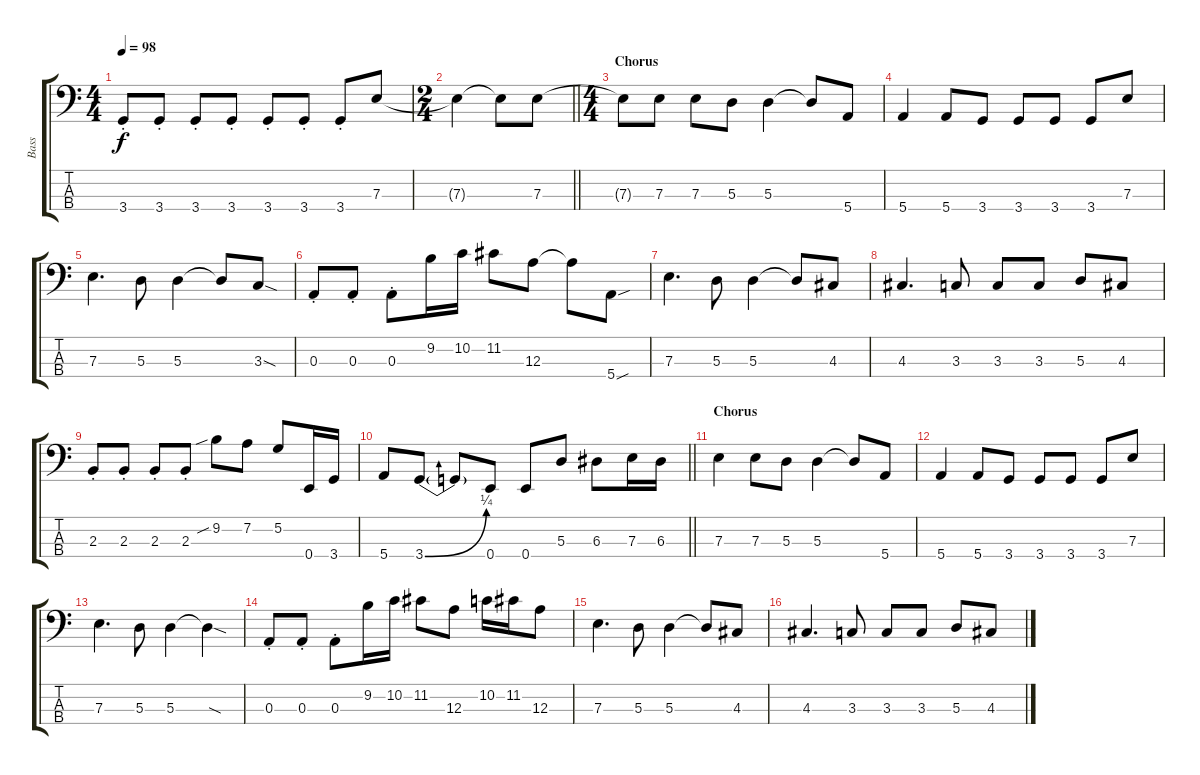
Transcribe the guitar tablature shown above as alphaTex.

\track ("Bass" "Bass") {instrument electricbassfinger}
\staff {score tabs}
\tuning (G2 D2 A1 E1) {hide}
\ts (4 4)
\tempo 98
\clef f4
\ks c
3.4{st}.8{dy f} 3.4{st}.8 3.4{st}.8 3.4{st}.8 3.4{st}.8 3.4{st}.8 3.4{st}.8 7.3.8 |
\ts (2 4)
\barLineRight lightlight
7.3{t}.4 7.3{t}.8 7.3.8 |
\ts (4 4)
\section ("" "Chorus")
7.3{t}.8 7.3.8 7.3.8 5.3.8 5.3.4 5.3{t}.8 5.4.8 |
5.4.4 5.4.8 3.4.8 3.4.8 3.4.8 3.4.8 7.3.8 |
7.3.4{d} 5.3.8 5.3.4 5.3{t}.8 3.3{sod}.8 |
0.3{st}.8 0.3{st}.8 0.3{st}.8 9.2.16 10.2.16 11.2.8 12.3.8 12.3{t}.8 5.4{sou}.8 |
7.3.4{d} 5.3.8 5.3.4 5.3{t}.8 4.3.8 |
4.3.4{d} 3.3.8 3.3.8 3.3.8 5.3.8 4.3.8 |
2.3{st}.8 2.3{st}.8 2.3{st}.8 2.3{st}.8 9.2{sib}.8 7.2.8 5.2.8 0.4.16 3.4.16 |
\barLineRight lightlight
5.4.8 3.4{be (bend 0 0 60 1)}.8 3.4{t}.8 0.4.8 0.4.8 5.3.8 6.3.8 7.3.16 6.3.16 |
\section ("" "Chorus")
7.3.4 7.3.8 5.3.8 5.3.4 5.3{t}.8 5.4.8 |
5.4.4 5.4.8 3.4.8 3.4.8 3.4.8 3.4.8 7.3.8 |
7.3.4{d} 5.3.8 5.3.4 5.3{sod t}.4 |
0.3{st}.8 0.3{st}.8 0.3{st}.8 9.2.16 10.2.16 11.2.8 12.3.8 10.2.16 11.2.16 12.3.8 |
7.3.4{d} 5.3.8 5.3.4 5.3{t}.8 4.3.8 |
4.3.4{d} 3.3.8 3.3.8 3.3.8 5.3.8 4.3.8
